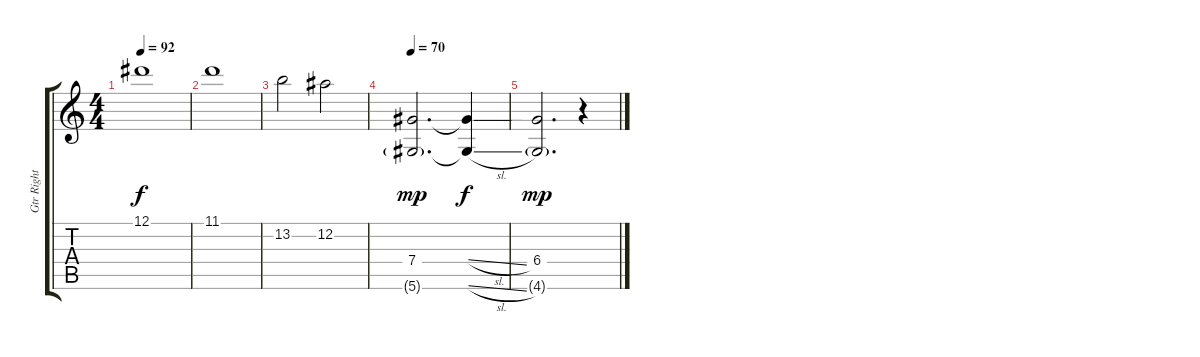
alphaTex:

\track ("Gtr Right" "Gtr Right") {instrument distortionguitar}
\staff {score tabs}
\tuning (Eb4 Bb3 Gb3 Db3 Ab2 Eb2) {hide}
\ts (4 4)
\tempo 92
\clef g2
\ks c
12.1{t}.1{dy f} |
11.1.1 |
13.2.2 12.2.2 |
\tempo 70
(7.4 5.6{g}).2{d dy mp} (7.4{sl t} 5.6{sl t}).4{dy f} |
(6.4 4.6{g}).2{d dy mp} r.4
